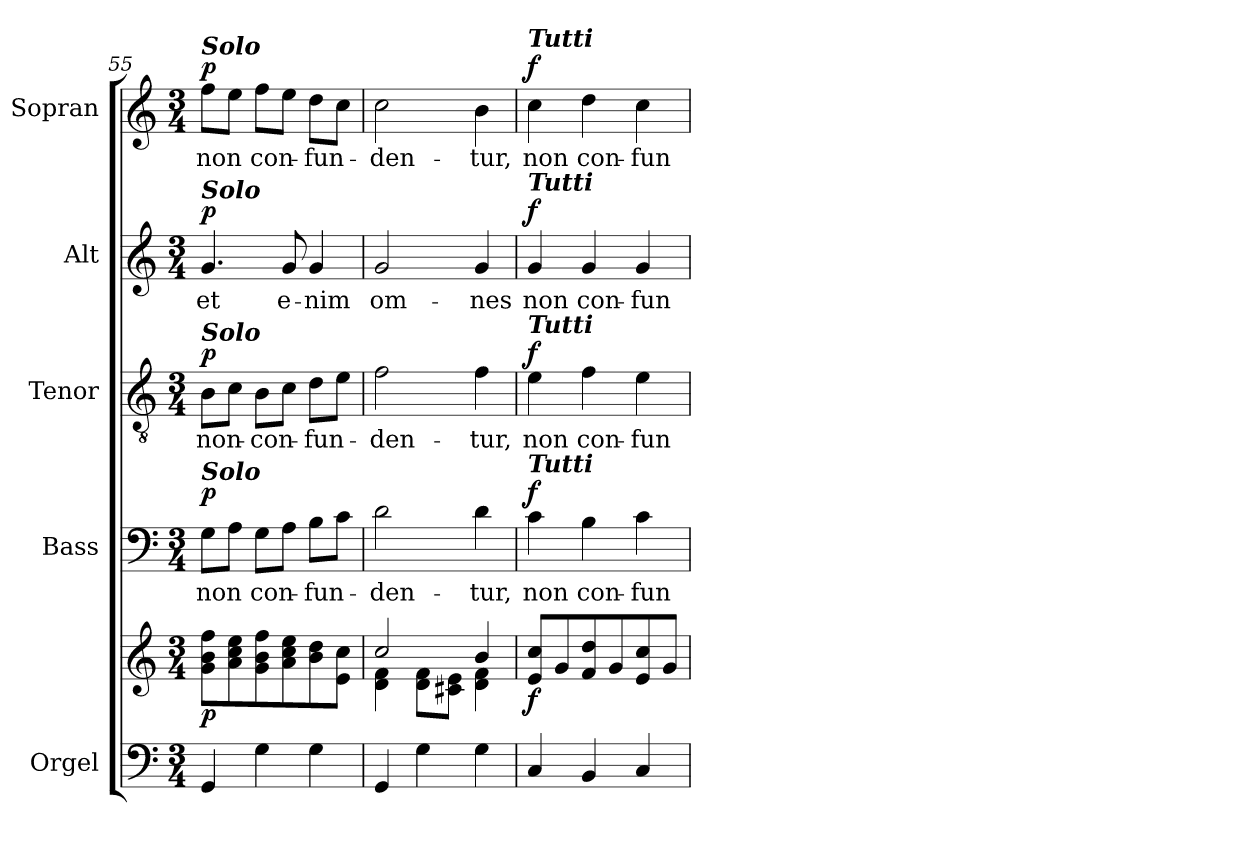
**kern	**kern	**dynam	**kern	**text	**dynam	**kern	**text	**dynam	**kern	**text	**dynam	**kern	**text	**dynam
*part5	*part5	*part5	*part4	*part4	*part4	*part3	*part3	*part3	*part2	*part2	*part2	*part1	*part1	*part1
*staff6	*staff5	*staff5/6	*staff4	*staff4	*staff4	*staff3	*staff3	*staff3	*staff2	*staff2	*staff2	*staff1	*staff1	*staff1
*I"Orgel	*	*	*I"Bass	*	*	*I"Tenor	*	*	*I"Alt	*	*	*I"Sopran	*	*
*I'Org.	*	*	*I'B.	*	*	*I'T.	*	*	*I'A.	*	*	*I'S.	*	*
!!LO:LB:g=z
*clefF4	*clefG2	*	*clefF4	*	*	*clefGv2	*	*	*clefG2	*	*	*clefG2	*	*
*k[]	*k[]	*	*k[]	*	*	*k[]	*	*	*k[]	*	*	*k[]	*	*
*C:	*C:	*	*C:	*	*	*C:	*	*	*C:	*	*	*C:	*	*
*M3/4	*M3/4	*	*M3/4	*	*	*M3/4	*	*	*M3/4	*	*	*M3/4	*	*
=55	=55	=55	=55	=55	=55	=55	=55	=55	=55	=55	=55	=55	=55	=55
!	!	!	!	!	!	!	!	!	!	!	!	!LO:TX:a:Bi:t=Solo	!	!
!	!	!	!	!	!	!	!	!	!LO:TX:a:Bi:t=Solo	!	!	!	!	!
!	!	!	!	!	!	!LO:TX:a:Bi:t=Solo	!	!	!	!	!	!	!	!
!	!	!	!LO:TX:a:Bi:t=Solo	!	!	!	!	!	!	!	!	!	!	!
!	!	!LO:DY:b	!	!LO:LY:b	!LO:DY:a	!	!LO:LY:b	!LO:DY:a	!	!LO:LY:b	!LO:DY:a	!	!LO:LY:b	!LO:DY:a
4GG/	8g\ 8b\ 8ff\L	p	8G\L	non	p	8B\L	non-	p	4.g/	et	p	8ff\L	non	p
.	8a\ 8cc\ 8ee\	.	8A\J	.	.	8c\J	.	.	.	.	.	8ee\J	.	.
!	!	!	!	!LO:LY:b	!	!	!LO:LY:b	!	!	!	!	!	!LO:LY:b	!
4G\	8g\ 8b\ 8ff\	.	8G\L	con-	.	8B\L	-con-	.	.	.	.	8ff\L	con-	.
!	!	!	!	!	!	!	!	!	!	!LO:LY:b	!	!	!	!
.	8a\ 8cc\ 8ee\	.	8A\J	.	.	8c\J	.	.	8g/	e-	.	8ee\J	.	.
!	!	!	!	!LO:LY:b	!	!	!LO:LY:b	!	!	!LO:LY:b	!	!	!LO:LY:b	!
4G\	8b\ 8dd\	.	8B\L	-fun-	.	8d\L	-fun-	.	4g/	-nim	.	8dd\L	-fun-	.
.	8e\ 8cc\J	.	8c\J	.	.	8e\J	.	.	.	.	.	8cc\J	.	.
=56	=56	=56	=56	=56	=56	=56	=56	=56	=56	=56	=56	=56	=56	=56
*	*^	*	*	*	*	*	*	*	*	*	*	*	*	*
!	!	!	!	!	!LO:LY:b	!	!	!LO:LY:b	!	!	!LO:LY:b	!	!	!LO:LY:b	!
4GG/	2cc/	4d\ 4f\	.	2d\	-den-	.	2f\	-den-	.	2g/	om-	.	2cc\	-den-	.
4G\	.	8d\ 8f\L	.	.	.	.	.	.	.	.	.	.	.	.	.
.	.	8c#X\ 8e\J	.	.	.	.	.	.	.	.	.	.	.	.	.
!	!	!	!	!	!LO:LY:b	!	!	!LO:LY:b	!	!	!LO:LY:b	!	!	!LO:LY:b	!
4G\	4b/	4d\ 4f\	.	4d\	-tur,	.	4f\	-tur,	.	4g/	-nes	.	4b\	-tur,	.
=57	=57	=57	=57	=57	=57	=57	=57	=57	=57	=57	=57	=57	=57	=57	=57
!	!	!	!	!	!	!	!	!	!	!	!	!	!LO:TX:a:Bi:t=Tutti	!	!
!	!	!	!	!	!	!	!	!	!	!LO:TX:a:Bi:t=Tutti	!	!	!	!	!
!	!	!	!	!	!	!	!LO:TX:a:Bi:t=Tutti	!	!	!	!	!	!	!	!
!	!	!	!	!LO:TX:a:Bi:t=Tutti	!	!	!	!	!	!	!	!	!	!	!
!	!	!	!LO:DY:b	!	!LO:LY:b	!LO:DY:a	!	!LO:LY:b	!LO:DY:a	!	!LO:LY:b	!LO:DY:a	!	!LO:LY:b	!LO:DY:a
*	*v	*v	*	*	*	*	*	*	*	*	*	*	*	*	*
4C/	8e/ 8cc/L	f	4c\	non	f	4e\	non	f	4g/	non	f	4cc\	non	f
.	8g/	.	.	.	.	.	.	.	.	.	.	.	.	.
!	!	!	!	!LO:LY:b	!	!	!LO:LY:b	!	!	!LO:LY:b	!	!	!LO:LY:b	!
4BB/	8f/ 8dd/	.	4B\	con-	.	4f\	con-	.	4g/	con-	.	4dd\	con-	.
.	8g/	.	.	.	.	.	.	.	.	.	.	.	.	.
!	!	!	!	!LO:LY:b	!	!	!LO:LY:b	!	!	!LO:LY:b	!	!	!LO:LY:b	!
4C/	8e/ 8cc/	.	4c\	-fun-	.	4e\	-fun-	.	4g/	-fun-	.	4cc\	-fun-	.
.	8g/J	.	.	.	.	.	.	.	.	.	.	.	.	.
=	=	=	=	=	=	=	=	=	=	=	=	=	=	=
*-	*-	*-	*-	*-	*-	*-	*-	*-	*-	*-	*-	*-	*-	*-
